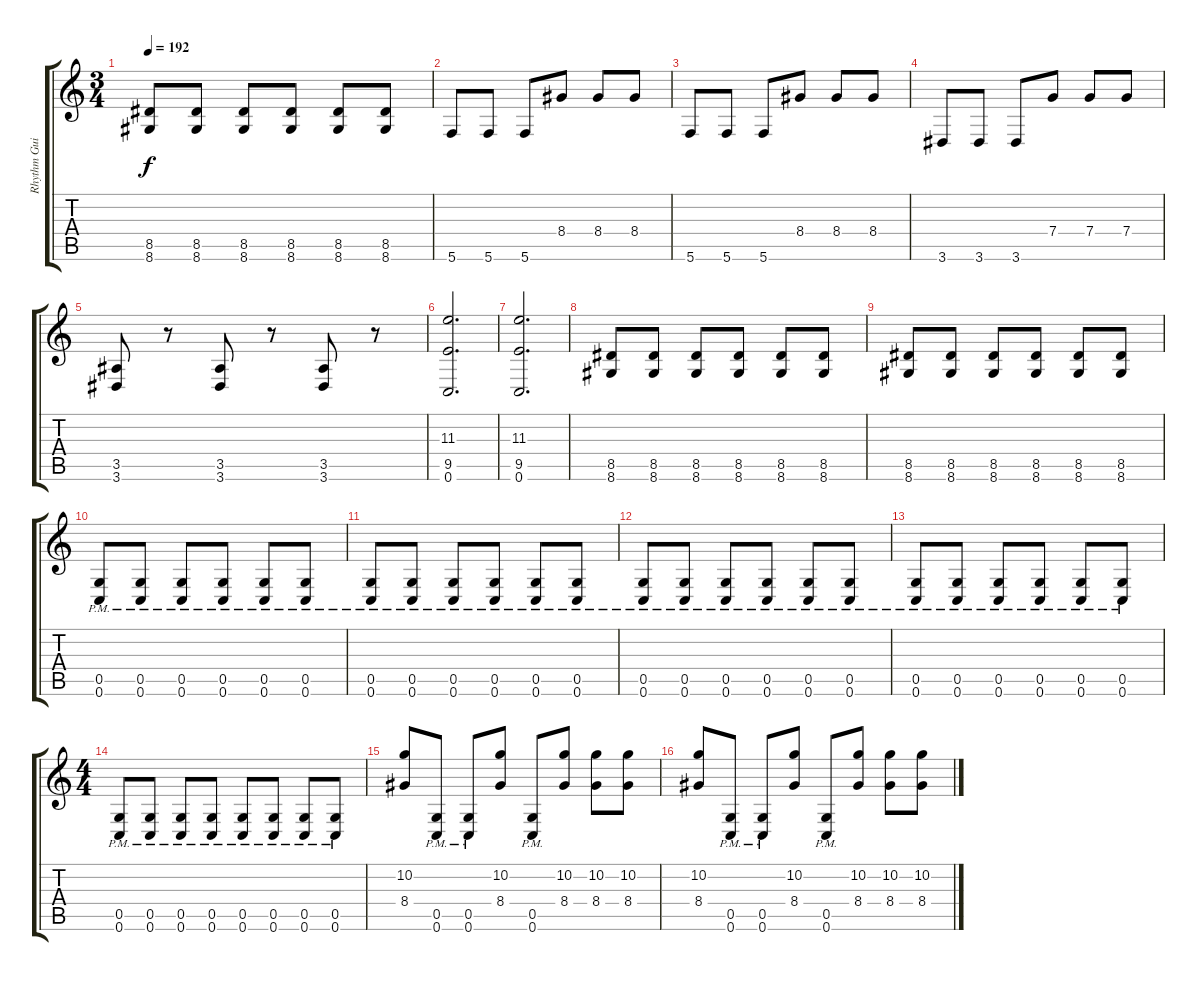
\track ("Rhythm Guitar 1" "Rhythm Gui") {instrument distortionguitar}
\staff {score tabs}
\tuning (D4 A3 F3 C3 G2 C2) {hide}
\ts (3 4)
\tempo 192
\clef g2
\ks c
(8.5 8.6).8{dy f} (8.5 8.6).8 (8.5 8.6).8 (8.5 8.6).8 (8.5 8.6).8 (8.5 8.6).8 |
5.6.8 5.6.8 5.6.8 8.4.8 8.4.8 8.4.8 |
5.6.8 5.6.8 5.6.8 8.4.8 8.4.8 8.4.8 |
3.6.8 3.6.8 3.6.8 7.4.8 7.4.8 7.4.8 |
(3.5 3.6).8 r.8 (3.5 3.6).8 r.8 (3.5 3.6).8 r.8 |
(11.3 9.5 0.6).2{d} |
(11.3 9.5 0.6).2{d} |
(8.5 8.6).8 (8.5 8.6).8 (8.5 8.6).8 (8.5 8.6).8 (8.5 8.6).8 (8.5 8.6).8 |
(8.5 8.6).8 (8.5 8.6).8 (8.5 8.6).8 (8.5 8.6).8 (8.5 8.6).8 (8.5 8.6).8 |
(0.5{pm} 0.6{pm}).8 (0.5{pm} 0.6{pm}).8 (0.5{pm} 0.6{pm}).8 (0.5{pm} 0.6{pm}).8 (0.5{pm} 0.6{pm}).8 (0.5{pm} 0.6{pm}).8 |
(0.5{pm} 0.6{pm}).8 (0.5{pm} 0.6{pm}).8 (0.5{pm} 0.6{pm}).8 (0.5{pm} 0.6{pm}).8 (0.5{pm} 0.6{pm}).8 (0.5{pm} 0.6{pm}).8 |
(0.5{pm} 0.6{pm}).8 (0.5{pm} 0.6{pm}).8 (0.5{pm} 0.6{pm}).8 (0.5{pm} 0.6{pm}).8 (0.5{pm} 0.6{pm}).8 (0.5{pm} 0.6{pm}).8 |
(0.5{pm} 0.6{pm}).8 (0.5{pm} 0.6{pm}).8 (0.5{pm} 0.6{pm}).8 (0.5{pm} 0.6{pm}).8 (0.5{pm} 0.6{pm}).8 (0.5{pm} 0.6{pm}).8 |
\ts (4 4)
(0.5{pm} 0.6{pm}).8 (0.5{pm} 0.6{pm}).8 (0.5{pm} 0.6{pm}).8 (0.5{pm} 0.6{pm}).8 (0.5{pm} 0.6{pm}).8 (0.5{pm} 0.6{pm}).8 (0.5{pm} 0.6{pm}).8 (0.5{pm} 0.6).8 |
(10.2 8.4).8 (0.5{pm} 0.6{pm}).8 (0.5{pm} 0.6{pm}).8 (10.2 8.4).8 (0.5{pm} 0.6{pm}).8 (10.2 8.4).8 (10.2 8.4).8 (10.2 8.4).8 |
(10.2 8.4).8 (0.5{pm} 0.6{pm}).8 (0.5{pm} 0.6{pm}).8 (10.2 8.4).8 (0.5{pm} 0.6{pm}).8 (10.2 8.4).8 (10.2 8.4).8 (10.2 8.4).8
